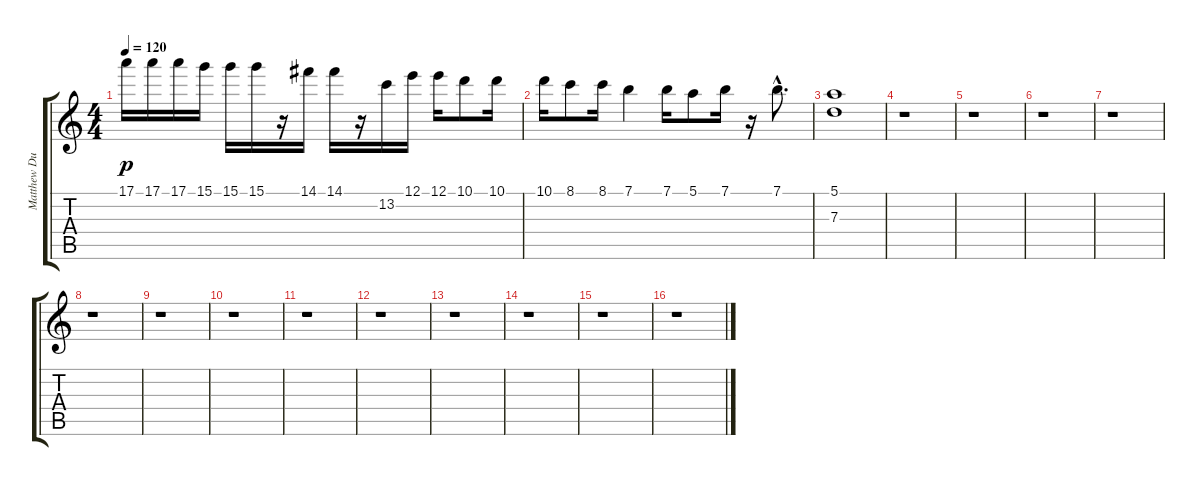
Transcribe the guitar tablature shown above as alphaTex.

\track ("Matthew Dufek" "Matthew Du") {instrument acousticguitarnylon}
\staff {score tabs}
\tuning (E4 B3 G3 D3 A2 E2) {hide}
\ts (4 4)
\tempo 120
\clef g2
\ks c
17.1.16{dy p} 17.1.16 17.1.16 15.1.16 15.1.16 15.1.16 r.16 14.1.16 14.1.16 r.16 13.2.16 12.1.16 12.1.16 10.1.8 10.1.16 |
10.1.16 8.1.8 8.1.16 7.1.4 7.1.16 5.1.8 7.1.16 r.16 7.1{hac}.8{d} |
(5.1 7.3).1 |
r.1 |
r.1 |
r.1 |
r.1 |
r.1 |
r.1 |
r.1 |
r.1 |
r.1 |
r.1 |
r.1 |
r.1 |
r.1
